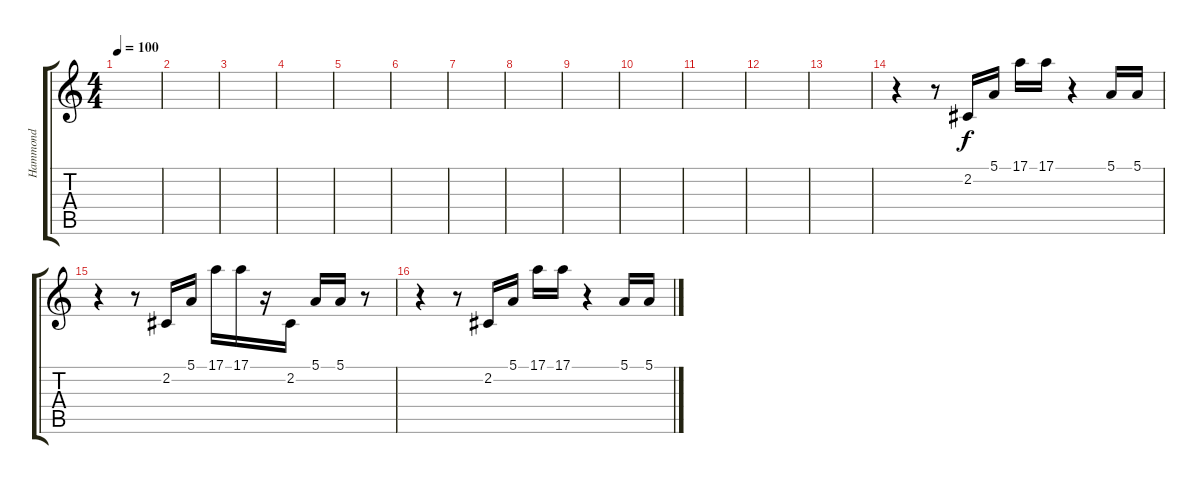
\track ("Hammond" "Hammond") {instrument reedorgan}
\staff {score tabs}
\tuning (E4 B3 G3 D3 A2 E2) {hide}
\ts (4 4)
\tempo 100
\clef g2
\ks c
|
|
|
|
|
|
|
|
|
|
|
|
|
r.4 r.8 2.2.16 5.1.16 17.1.16 17.1.16 r.4 5.1.16 5.1.16 |
r.4 r.8 2.2.16 5.1.16 17.1.16 17.1.16 r.16 2.2.16 5.1.16 5.1.16 r.8 |
r.4 r.8 2.2.16 5.1.16 17.1.16 17.1.16 r.4 5.1.16 5.1.16
